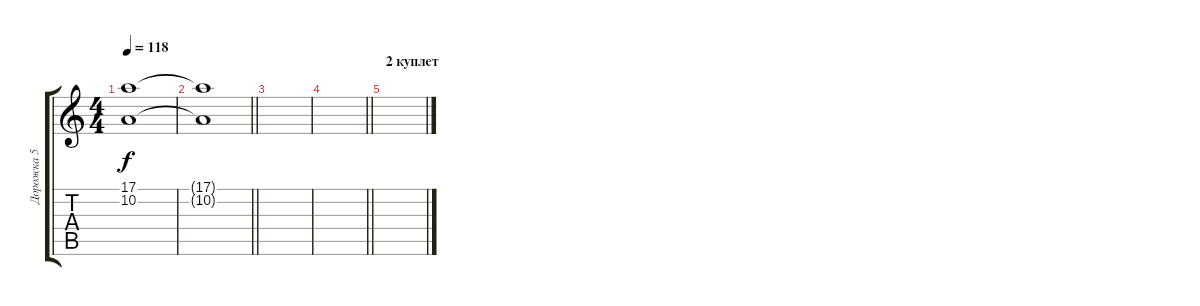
\track ("Дорожка 5" "Дорожка 5") {instrument stringensemble1}
\staff {score tabs}
\tuning (E4 B3 G3 D3 A2 E2) {hide}
\ts (4 4)
\tempo 118
\clef g2
\ks c
(17.1 10.2).1{dy f} |
\barLineRight lightlight
(17.1{t} 10.2{t}).1 |
|
\barLineRight lightlight
|
\section ("" "2 куплет")
